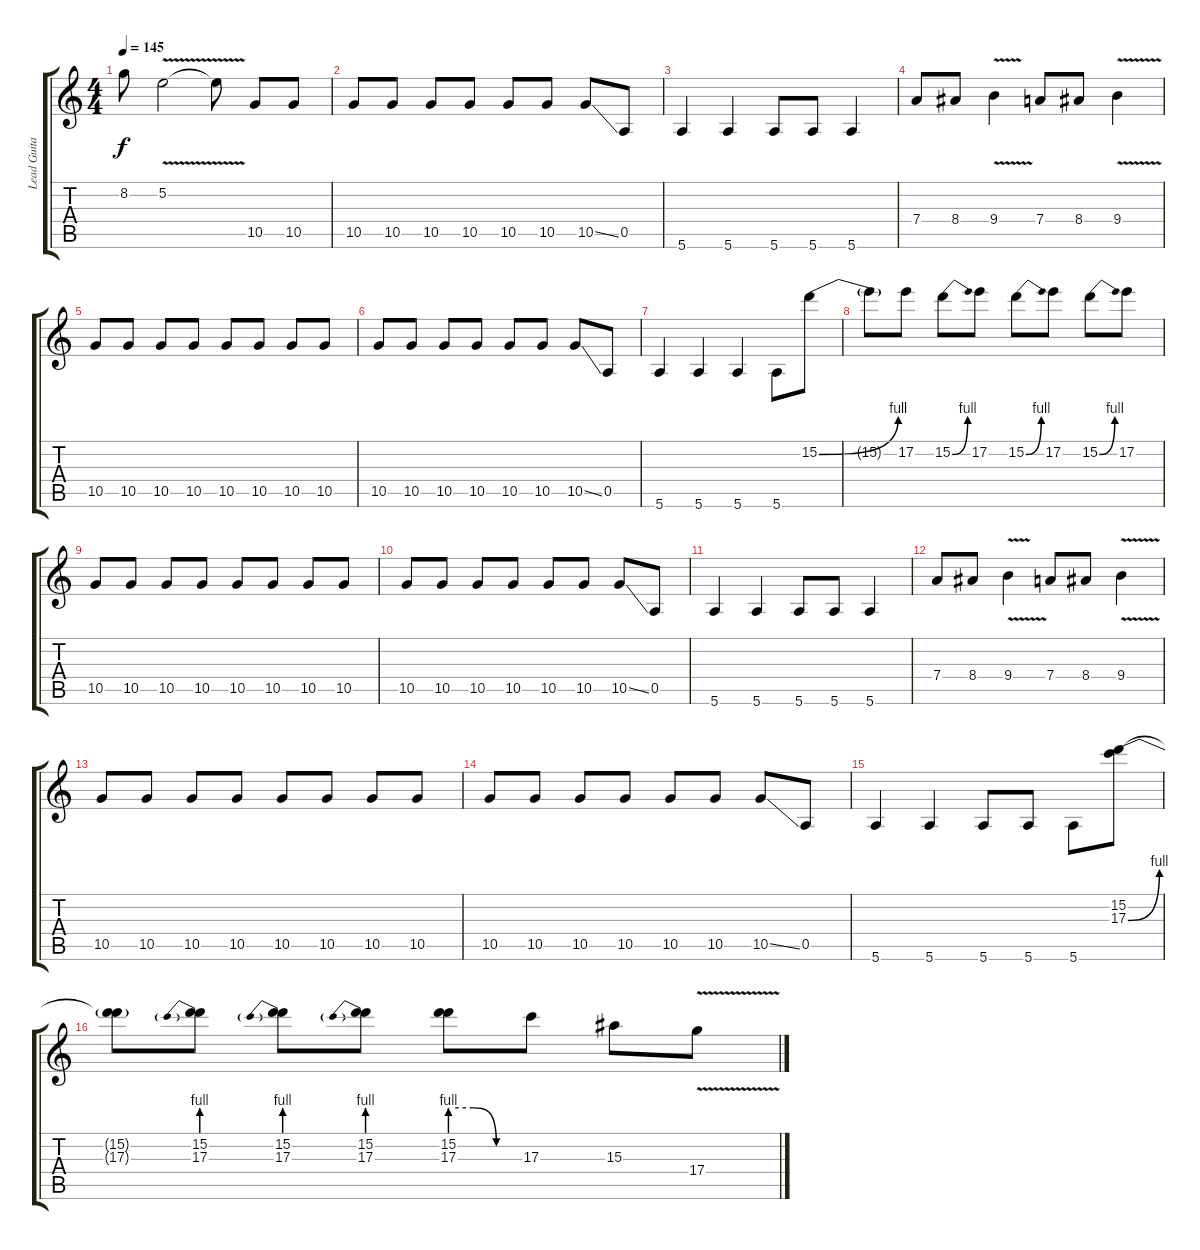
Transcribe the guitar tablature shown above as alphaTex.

\track ("Lead Guitar" "Lead Guita") {instrument overdrivenguitar}
\staff {score tabs}
\tuning (E4 B3 G3 D3 A2 E2) {hide}
\ts (4 4)
\tempo 145
\clef g2
\ks c
8.2.8{dy f} 5.2{v}.2 5.2{t}.8 10.5.8 10.5.8 |
10.5.8 10.5.8 10.5.8 10.5.8 10.5.8 10.5.8 10.5{ss}.8 0.5.8 |
5.6.4 5.6.4 5.6.8 5.6.8 5.6.4 |
7.4.8 8.4.8 9.4{v}.4 7.4.8 8.4.8 9.4{v}.4 |
10.5.8 10.5.8 10.5.8 10.5.8 10.5.8 10.5.8 10.5.8 10.5.8 |
10.5.8 10.5.8 10.5.8 10.5.8 10.5.8 10.5.8 10.5{ss}.8 0.5.8 |
5.6.4 5.6.4 5.6.4 5.6.8 15.2{be (bend 0 0 60 4)}.8 |
15.2{t}.8 17.2.8 15.2{be (bend 0 0 60 4)}.8 17.2.8 15.2{be (bend 0 0 60 4)}.8 17.2.8 15.2{be (bend 0 0 60 4)}.8 17.2.8 |
10.5.8 10.5.8 10.5.8 10.5.8 10.5.8 10.5.8 10.5.8 10.5.8 |
10.5.8 10.5.8 10.5.8 10.5.8 10.5.8 10.5.8 10.5{ss}.8 0.5.8 |
5.6.4 5.6.4 5.6.8 5.6.8 5.6.4 |
7.4.8 8.4.8 9.4{v}.4 7.4.8 8.4.8 9.4{v}.4 |
10.5.8 10.5.8 10.5.8 10.5.8 10.5.8 10.5.8 10.5.8 10.5.8 |
10.5.8 10.5.8 10.5.8 10.5.8 10.5.8 10.5.8 10.5{ss}.8 0.5.8 |
5.6.4 5.6.4 5.6.8 5.6.8 5.6.8 (15.2 17.3{be (bend 0 0 60 4)}).8 |
(15.2{t} 17.3{t}).8 (15.2 17.3{be (prebend 0 4 60 4)}).8 (15.2 17.3{be (prebend 0 4 60 4)}).8 (15.2 17.3{be (prebend 0 4 60 4)}).8 (15.2 17.3{be (custom 0 4 20 4 40 0 60 0)}).8 17.3.8 15.3.8 17.4{v}.8
